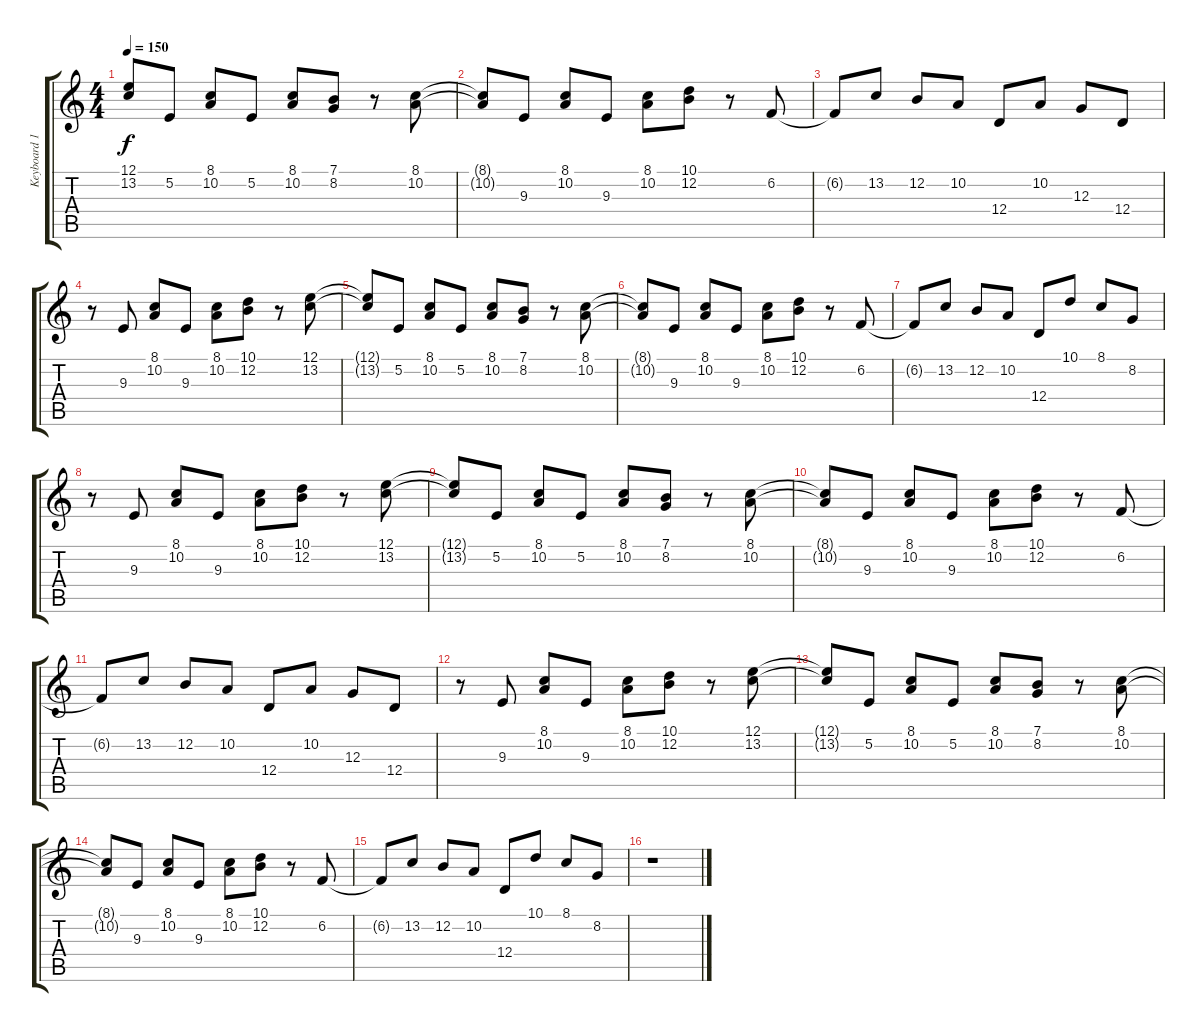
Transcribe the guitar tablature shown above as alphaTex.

\track ("Keyboard 1." "Keyboard 1") {instrument stringensemble1}
\staff {score tabs}
\tuning (E4 B3 G3 D3 A2 E2) {hide}
\ts (4 4)
\tempo 150
\clef g2
\ks c
(12.1{t} 13.2{t}).8{dy f} 5.2.8 (8.1 10.2).8 5.2.8 (8.1 10.2).8 (7.1 8.2).8 r.8 (8.1 10.2).8 |
(8.1{t} 10.2{t}).8 9.3.8 (8.1 10.2).8 9.3.8 (8.1 10.2).8 (10.1 12.2).8 r.8 6.2.8 |
6.2{t}.8 13.2.8 12.2.8 10.2.8 12.4.8 10.2.8 12.3.8 12.4.8 |
r.8 9.3.8 (8.1 10.2).8 9.3.8 (8.1 10.2).8 (10.1 12.2).8 r.8 (12.1 13.2).8 |
(12.1{t} 13.2{t}).8 5.2.8 (8.1 10.2).8 5.2.8 (8.1 10.2).8 (7.1 8.2).8 r.8 (8.1 10.2).8 |
(8.1{t} 10.2{t}).8 9.3.8 (8.1 10.2).8 9.3.8 (8.1 10.2).8 (10.1 12.2).8 r.8 6.2.8 |
6.2{t}.8 13.2.8 12.2.8 10.2.8 12.4.8 10.1.8 8.1.8 8.2.8 |
r.8 9.3.8 (8.1 10.2).8 9.3.8 (8.1 10.2).8 (10.1 12.2).8 r.8 (12.1 13.2).8 |
(12.1{t} 13.2{t}).8 5.2.8 (8.1 10.2).8 5.2.8 (8.1 10.2).8 (7.1 8.2).8 r.8 (8.1 10.2).8 |
(8.1{t} 10.2{t}).8 9.3.8 (8.1 10.2).8 9.3.8 (8.1 10.2).8 (10.1 12.2).8 r.8 6.2.8 |
6.2{t}.8 13.2.8 12.2.8 10.2.8 12.4.8 10.2.8 12.3.8 12.4.8 |
r.8 9.3.8 (8.1 10.2).8 9.3.8 (8.1 10.2).8 (10.1 12.2).8 r.8 (12.1 13.2).8 |
(12.1{t} 13.2{t}).8 5.2.8 (8.1 10.2).8 5.2.8 (8.1 10.2).8 (7.1 8.2).8 r.8 (8.1 10.2).8 |
(8.1{t} 10.2{t}).8 9.3.8 (8.1 10.2).8 9.3.8 (8.1 10.2).8 (10.1 12.2).8 r.8 6.2.8 |
6.2{t}.8 13.2.8 12.2.8 10.2.8 12.4.8 10.1.8 8.1.8 8.2.8 |
r.1
